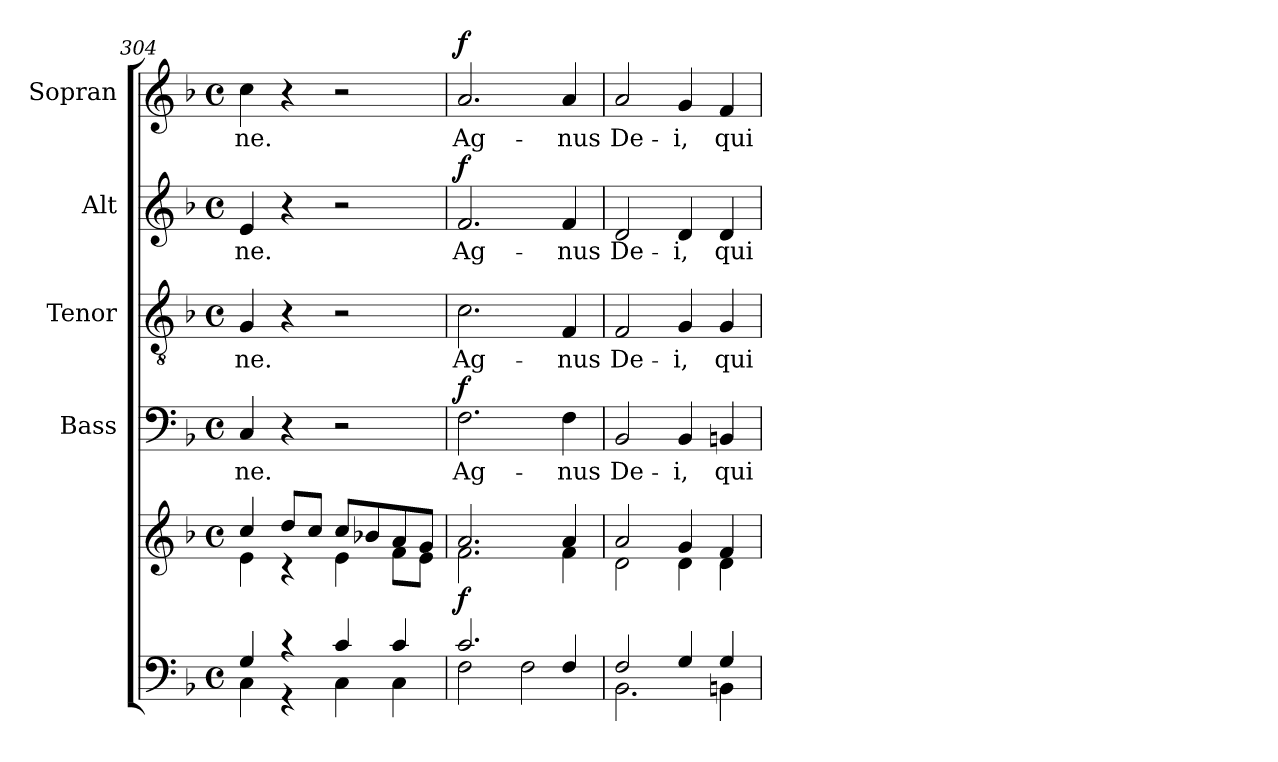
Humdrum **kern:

**kern	**kern	**dynam	**kern	**text	**dynam	**kern	**text	**kern	**text	**dynam	**kern	**text	**dynam
*part5	*part5	*part5	*part4	*part4	*part4	*part3	*part3	*part2	*part2	*part2	*part1	*part1	*part1
*staff6	*staff5	*staff5/6	*staff4	*staff4	*staff4	*staff3	*staff3	*staff2	*staff2	*staff2	*staff1	*staff1	*staff1
*	*	*	*I"Bass	*	*	*I"Tenor	*	*I"Alt	*	*	*I"Sopran	*	*
*	*	*	*I'B.	*	*	*I'T.	*	*I'A.	*	*	*I'S.	*	*
*clefF4	*clefG2	*	*clefF4	*	*	*clefGv2	*	*clefG2	*	*	*clefG2	*	*
*k[b-]	*k[b-]	*	*k[b-]	*	*	*k[b-]	*	*k[b-]	*	*	*k[b-]	*	*
*F:	*F:	*	*F:	*	*	*F:	*	*F:	*	*	*F:	*	*
*M4/4	*M4/4	*	*M4/4	*	*	*M4/4	*	*M4/4	*	*	*M4/4	*	*
*met(c)	*met(c)	*	*met(c)	*	*	*met(c)	*	*met(c)	*	*	*met(c)	*	*
=304	=304	=304	=304	=304	=304	=304	=304	=304	=304	=304	=304	=304	=304
*^	*^	*	*	*	*	*	*	*	*	*	*	*	*
!	!	!	!	!	!	!LO:LY:b	!	!	!LO:LY:b	!	!LO:LY:b	!	!	!LO:LY:b	!
4G/	4C\	4cc/	4e\	.	4C/	-ne.	.	4G/	-ne.	4e/	-ne.	.	4cc\	-ne.	.
4r	4r	8dd/L	4rc	.	4r	.	.	4r	.	4r	.	.	4r	.	.
.	.	8cc/J	.	.	.	.	.	.	.	.	.	.	.	.	.
4c/	4C\	8cc/L	4e\	.	2r	.	.	2r	.	2r	.	.	2r	.	.
.	.	8b-X/	.	.	.	.	.	.	.	.	.	.	.	.	.
4c/	4C\	8a/	8f\L	.	.	.	.	.	.	.	.	.	.	.	.
.	.	8g/J	8e\J	.	.	.	.	.	.	.	.	.	.	.	.
=305	=305	=305	=305	=305	=305	=305	=305	=305	=305	=305	=305	=305	=305	=305	=305
!	!	!	!	!LO:DY:b	!	!LO:LY:b	!LO:DY:a	!	!LO:LY:b	!	!LO:LY:b	!LO:DY:a	!	!LO:LY:b	!LO:DY:a
2.c/	2F\	2.a/	2.f\	f	2.F\	Ag-	f	2.c\	Ag-	2.f/	Ag-	f	2.a/	Ag-	f
.	2F\	.	.	.	.	.	.	.	.	.	.	.	.	.	.
!	!	!	!	!	!	!LO:LY:b	!	!	!LO:LY:b	!	!LO:LY:b	!	!	!LO:LY:b	!
4F/	.	4a/	4f\	.	4F\	-nus	.	4F/	-nus	4f/	-nus	.	4a/	-nus	.
=306	=306	=306	=306	=306	=306	=306	=306	=306	=306	=306	=306	=306	=306	=306	=306
!	!	!	!	!	!	!LO:LY:b	!	!	!LO:LY:b	!	!LO:LY:b	!	!	!LO:LY:b	!
2F/	2.BB-\	2a/	2d\	.	2BB-/	De-	.	2F/	De-	2d/	De-	.	2a/	De-	.
!	!	!	!	!	!	!LO:LY:b	!	!	!LO:LY:b	!	!LO:LY:b	!	!	!LO:LY:b	!
4G/	.	4g/	4d\	.	4BB-/	-i,	.	4G/	-i,	4d/	-i,	.	4g/	-i,	.
!	!	!	!	!	!	!LO:LY:b	!	!	!LO:LY:b	!	!LO:LY:b	!	!	!LO:LY:b	!
4G/	4BBn\	4f/	4d\	.	4BBn/	qui	.	4G/	qui	4d/	qui	.	4f/	qui	.
*v	*v	*	*	*	*	*	*	*	*	*	*	*	*	*	*
*	*v	*v	*	*	*	*	*	*	*	*	*	*	*	*
=	=	=	=	=	=	=	=	=	=	=	=	=	=
*-	*-	*-	*-	*-	*-	*-	*-	*-	*-	*-	*-	*-	*-
